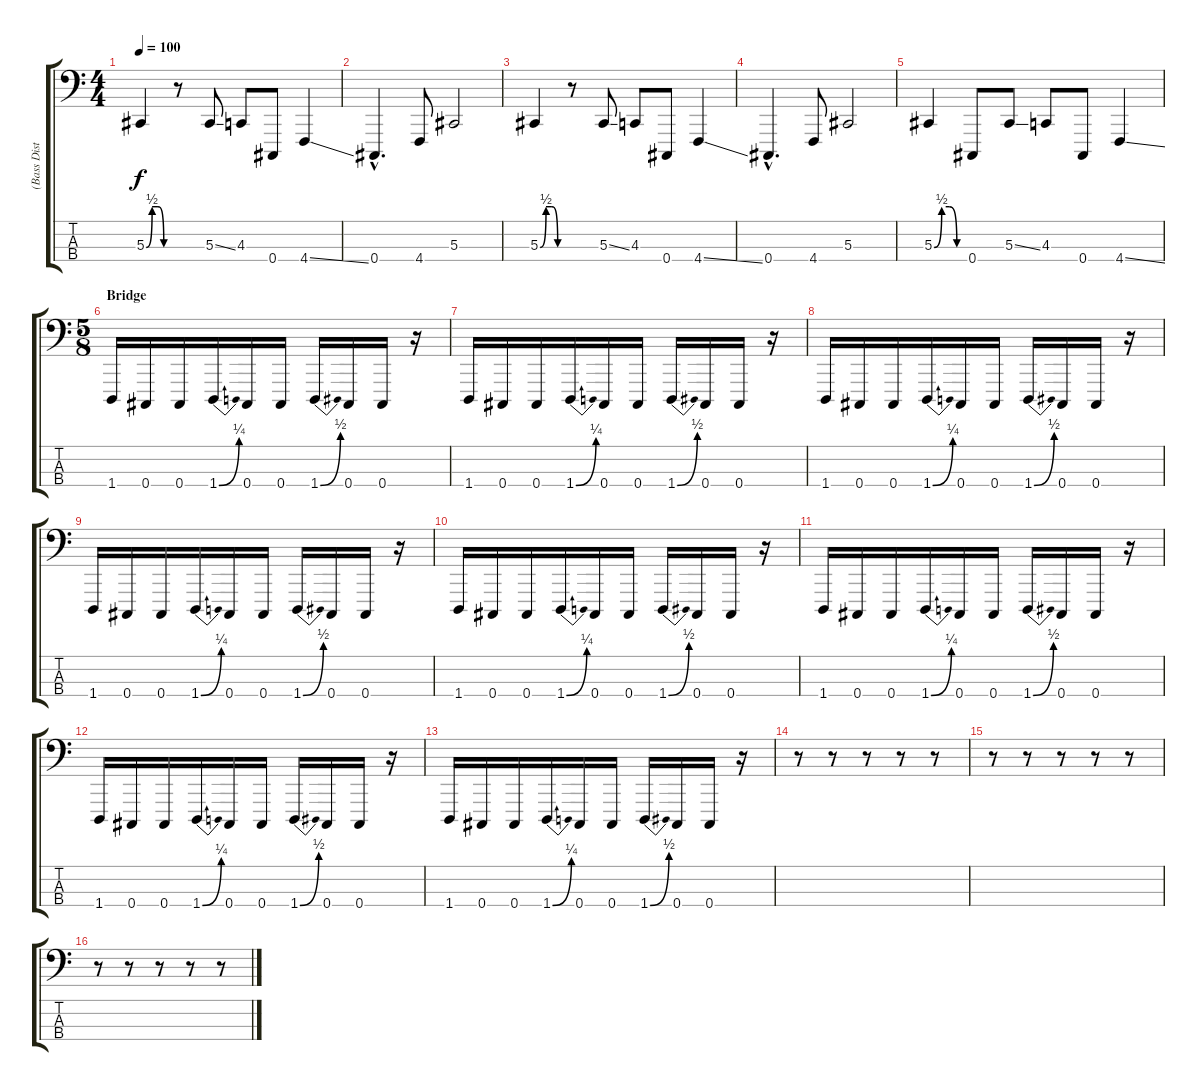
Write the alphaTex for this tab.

\track ("(Bass Disto)" "(Bass Dist") {instrument lead8bassandlead}
\staff {score tabs}
\tuning (Gb2 Db2 Ab1 Db1) {hide}
\ts (4 4)
\tempo 100
\clef f4
\ks c
5.3{be (custom 0 0 15 2 30 2 45 0 60 0)}.4{dy f} r.8 5.3{ss}.8 4.3.8 0.4.8 4.4{ss}.4 |
0.4{hac}.4{d} 4.4.8 5.3.2 |
5.3{be (custom 0 0 15 2 30 2 45 0 60 0)}.4 r.8 5.3{ss}.8 4.3.8 0.4.8 4.4{ss}.4 |
0.4{hac}.4{d} 4.4.8 5.3.2 |
5.3{be (custom 0 0 15 2 30 2 45 0 60 0)}.4 0.4.8 5.3{ss}.8 4.3.8 0.4.8 4.4{ss}.4 |
\ts (5 8)
\section ("" "Bridge")
1.4.16 0.4.16 0.4.16 1.4{be (bend 0 0 60 1)}.16 0.4.16 0.4.16 1.4{be (bend 0 0 60 2)}.16 0.4.16 0.4.16 r.16 |
1.4.16 0.4.16 0.4.16 1.4{be (bend 0 0 60 1)}.16 0.4.16 0.4.16 1.4{be (bend 0 0 60 2)}.16 0.4.16 0.4.16 r.16 |
1.4.16 0.4.16 0.4.16 1.4{be (bend 0 0 60 1)}.16 0.4.16 0.4.16 1.4{be (bend 0 0 60 2)}.16 0.4.16 0.4.16 r.16 |
1.4.16 0.4.16 0.4.16 1.4{be (bend 0 0 60 1)}.16 0.4.16 0.4.16 1.4{be (bend 0 0 60 2)}.16 0.4.16 0.4.16 r.16 |
1.4.16 0.4.16 0.4.16 1.4{be (bend 0 0 60 1)}.16 0.4.16 0.4.16 1.4{be (bend 0 0 60 2)}.16 0.4.16 0.4.16 r.16 |
1.4.16 0.4.16 0.4.16 1.4{be (bend 0 0 60 1)}.16 0.4.16 0.4.16 1.4{be (bend 0 0 60 2)}.16 0.4.16 0.4.16 r.16 |
1.4.16 0.4.16 0.4.16 1.4{be (bend 0 0 60 1)}.16 0.4.16 0.4.16 1.4{be (bend 0 0 60 2)}.16 0.4.16 0.4.16 r.16 |
1.4.16 0.4.16 0.4.16 1.4{be (bend 0 0 60 1)}.16 0.4.16 0.4.16 1.4{be (bend 0 0 60 2)}.16 0.4.16 0.4.16 r.16 |
r.8 r.8 r.8 r.8 r.8 |
r.8 r.8 r.8 r.8 r.8 |
r.8 r.8 r.8 r.8 r.8
